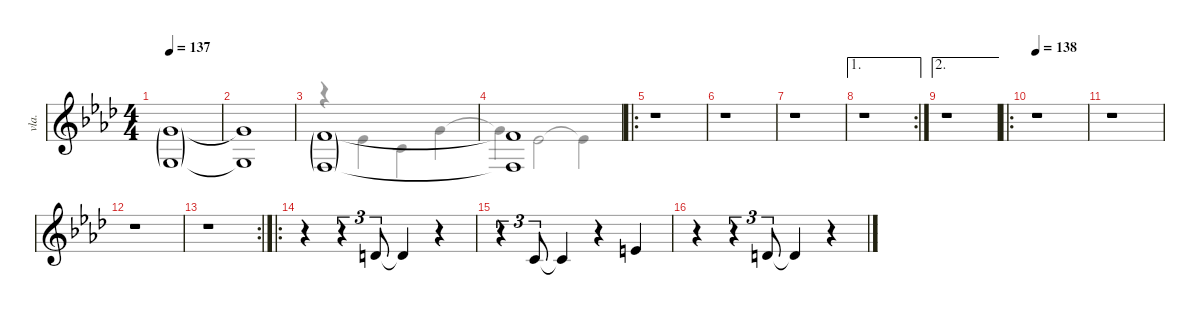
\defaultSystemsLayout 4
\hideDynamics
\bracketExtendMode nobrackets
\otherSystemsTrackNameOrientation horizontal
\track ("Vocaux" "vla.") {defaultSystemsLayout 8 instrument viola}
\staff {score}
\tuning (E4 B3 G3 D3 A2 E2)
\voice
\ts (4 4)
\tempo 137
\clef g2
\ks ab
(3.1{g acc forcenatural} 0.3{g acc forcenatural}).1{dy mf beam Up} |
(3.1{t acc forcenatural} 0.3{t acc forcenatural}).1{dy f beam Up} |
(6.2{g acc forcenatural} 3.4{g acc forcenatural}).1{dy mf beam Up} |
(6.2{t acc forcenatural} 3.4{t acc forcenatural}).1{dy f beam Up} |
\ro
r.1{beam Down} |
r.1{beam Down} |
r.1{beam Down} |
\ae 1
\rc 2
r.1{beam Down} |
\ae 2
r.1{beam Down} |
\ro
\tempo 138
r.1{beam Down} |
r.1{beam Down} |
r.1{beam Down} |
\rc 2
r.1{beam Down} |
\ro
r.4{beam Down} r.4{tu (3 2) beam Down} 3.2{acc forcenatural}.8{tu (3 2) beam Up} 3.2{t acc forcenatural}.4{beam Up} r.4{beam Up} |
r.4{tu (3 2) beam Down} 1.2{acc forcenatural}.8{tu (3 2) beam Up} 1.2{t acc forcenatural}.4{beam Up} r.4{beam Up} 0.1{acc forcenatural}.4{beam Up} |
r.4{beam Down} r.4{tu (3 2) beam Down} 3.2{acc forcenatural}.8{tu (3 2) beam Up} 3.2{t acc forcenatural}.4{beam Up} r.4{beam Up}
\voice
\clef g2
\ottava regular
\simile none
\ks ab
|
|
r.4{beam Down} 4.2{acc b}.4{beam Down} 1.2{acc forcenatural}.4{beam Down} 3.1{acc forcenatural}.4{beam Down} |
3.1{t acc forcenatural}.4{beam Down} 4.2{acc b}.2{beam Down} 4.2{t acc b}.4{beam Down} |
|
|
|
|
|
|
|
|
|
|
|
